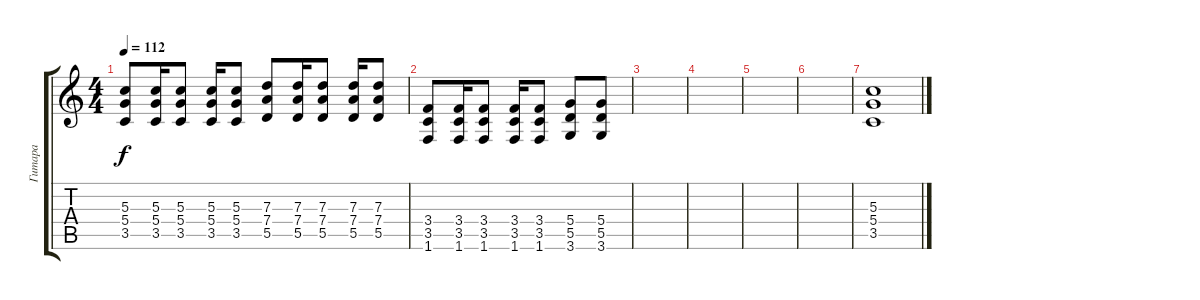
\track ("Гитара" "Гитара") {instrument distortionguitar}
\staff {score tabs}
\tuning (E4 B3 G3 D3 A2 E2) {hide}
\ts (4 4)
\tempo 112
\clef g2
\ks c
(5.3 5.4 3.5).8{dy f} (5.3 5.4 3.5).16 (5.3 5.4 3.5).8 (5.3 5.4 3.5).16 (5.3 5.4 3.5).8 (7.3 7.4 5.5).8 (7.3 7.4 5.5).16 (7.3 7.4 5.5).8 (7.3 7.4 5.5).16 (7.3 7.4 5.5).8 |
(3.4 3.5 1.6).8 (3.4 3.5 1.6).16 (3.4 3.5 1.6).8 (3.4 3.5 1.6).16 (3.4 3.5 1.6).8 (5.4 5.5 3.6).8 (5.4 5.5 3.6).8 |
|
|
|
|
(5.3 5.4 3.5).1
